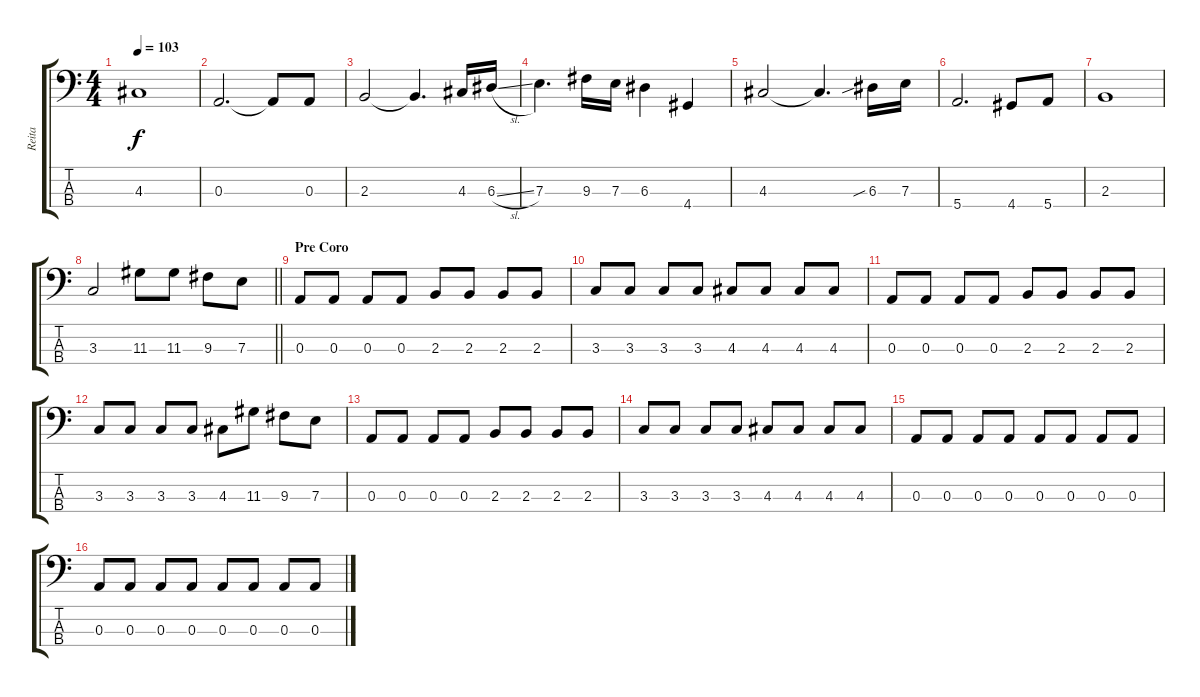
\track ("Reita" "Reita") {instrument electricbassfinger}
\staff {score tabs}
\tuning (G2 D2 A1 E1) {hide}
\ts (4 4)
\tempo 103
\clef f4
\ks c
4.3.1{dy f} |
0.3.2{d} 0.3{t}.8 0.3.8 |
2.3.2 2.3{t}.4{d} 4.3.16 6.3{sl}.16 |
7.3.4{d} 9.3.16 7.3.16 6.3.4 4.4.4 |
4.3.2 4.3{t}.4{d} 6.3{sib}.16 7.3.16 |
5.4.2{d} 4.4.8 5.4.8 |
2.3.1 |
\barLineRight lightlight
3.3.2 11.3.8 11.3.8 9.3.8 7.3.8 |
\section ("" "Pre Coro")
0.3.8 0.3.8 0.3.8 0.3.8 2.3.8 2.3.8 2.3.8 2.3.8 |
3.3.8 3.3.8 3.3.8 3.3.8 4.3.8 4.3.8 4.3.8 4.3.8 |
0.3.8 0.3.8 0.3.8 0.3.8 2.3.8 2.3.8 2.3.8 2.3.8 |
3.3.8 3.3.8 3.3.8 3.3.8 4.3.8 11.3.8 9.3.8 7.3.8 |
0.3.8 0.3.8 0.3.8 0.3.8 2.3.8 2.3.8 2.3.8 2.3.8 |
3.3.8 3.3.8 3.3.8 3.3.8 4.3.8 4.3.8 4.3.8 4.3.8 |
0.3.8 0.3.8 0.3.8 0.3.8 0.3.8 0.3.8 0.3.8 0.3.8 |
0.3.8 0.3.8 0.3.8 0.3.8 0.3.8 0.3.8 0.3.8 0.3.8
